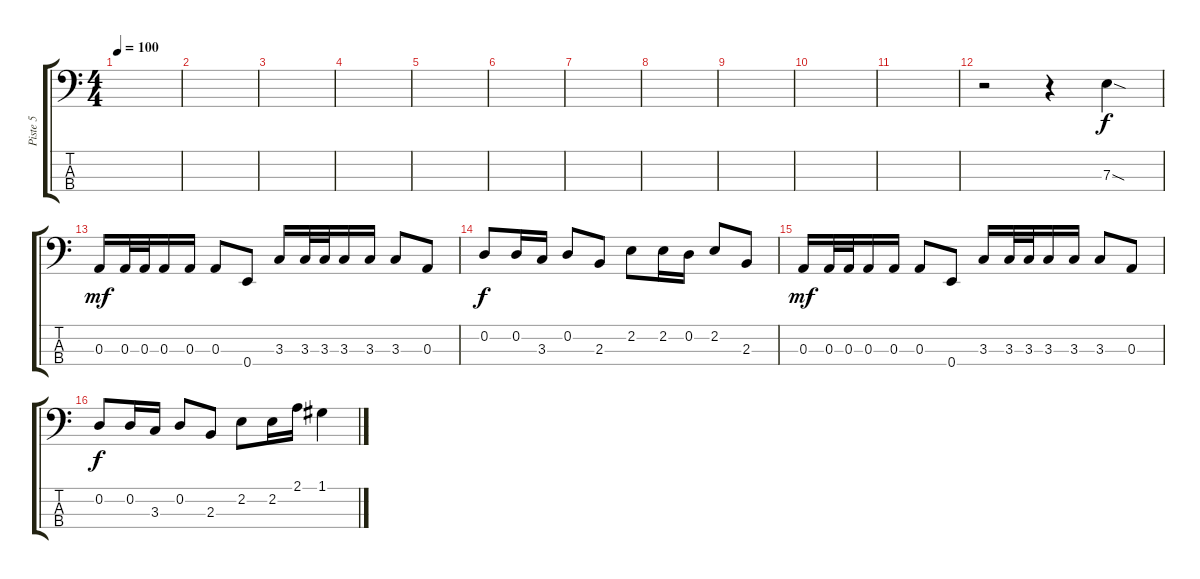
\track ("Piste 5" "Piste 5") {instrument electricbasspick}
\staff {score tabs}
\tuning (G2 D2 A1 E1) {hide}
\ts (4 4)
\tempo 100
\clef f4
\ks c
|
|
|
|
|
|
|
|
|
|
|
r.2 r.4 7.3{sod}.4 |
0.3.16{dy mf} 0.3.32 0.3.32 0.3.16 0.3.16 0.3.8 0.4.8 3.3.16 3.3.32 3.3.32 3.3.16 3.3.16 3.3.8 0.3.8 |
0.2.8{dy f} 0.2.16 3.3.16 0.2.8 2.3.8 2.2.8 2.2.16 0.2.16 2.2.8 2.3.8 |
0.3.16{dy mf} 0.3.32 0.3.32 0.3.16 0.3.16 0.3.8 0.4.8 3.3.16 3.3.32 3.3.32 3.3.16 3.3.16 3.3.8 0.3.8 |
0.2.8{dy f} 0.2.16 3.3.16 0.2.8 2.3.8 2.2.8 2.2.16 2.1.16 1.1.4
